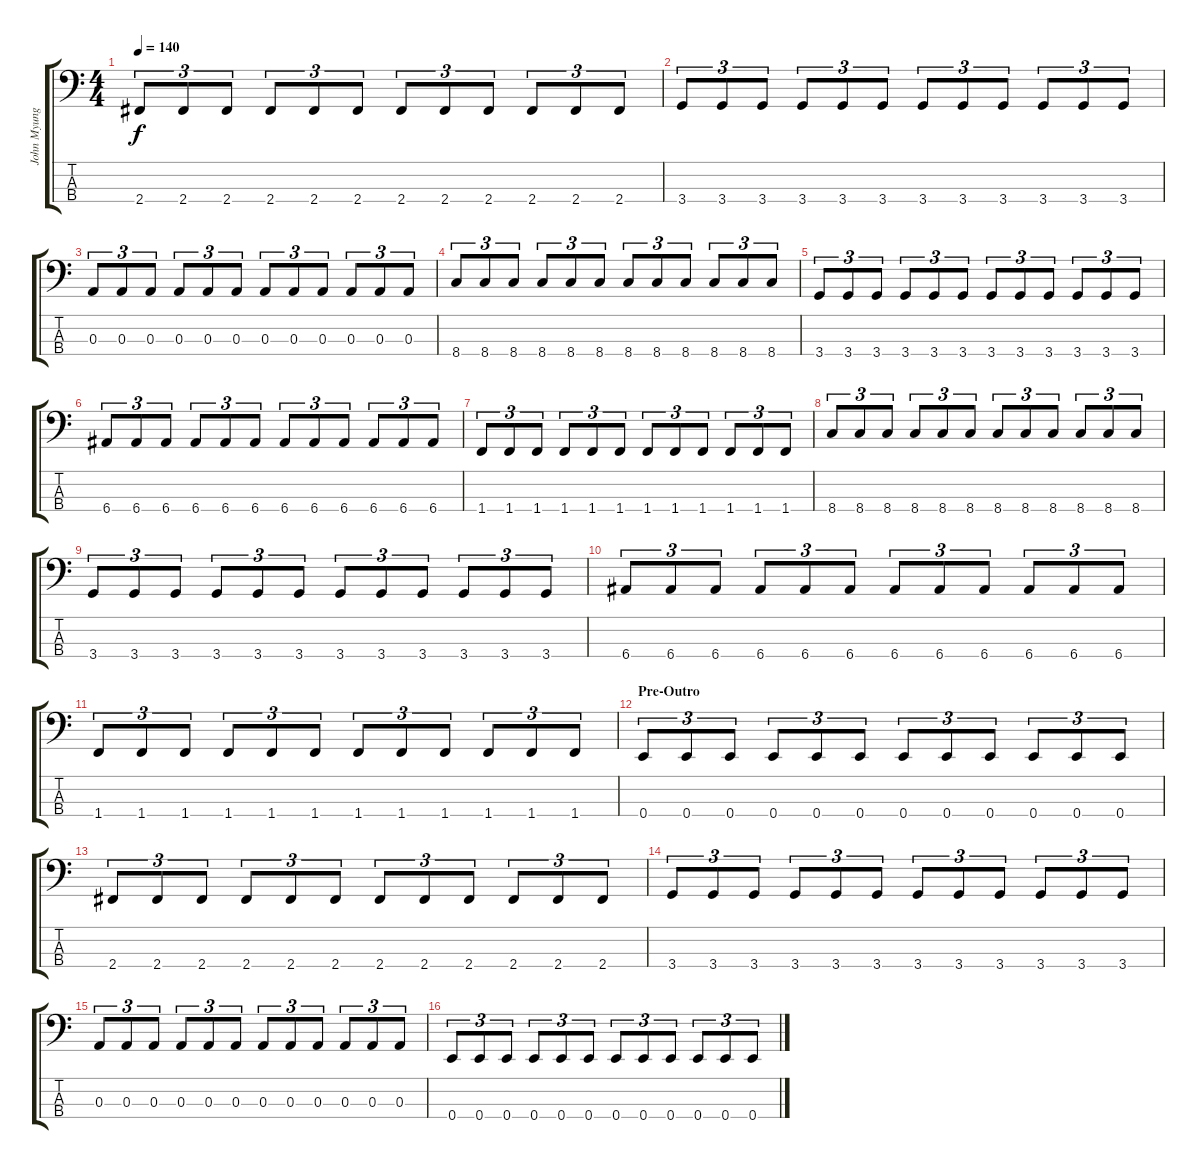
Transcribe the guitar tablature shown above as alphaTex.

\track ("John Myung Bass Guitar" "John Myung") {instrument electricbassfinger}
\staff {score tabs}
\tuning (G2 D2 A1 E1) {hide}
\ts (4 4)
\tempo 140
\clef f4
\ks c
2.4.8{tu (3 2) dy f} 2.4.8{tu (3 2)} 2.4.8{tu (3 2)} 2.4.8{tu (3 2)} 2.4.8{tu (3 2)} 2.4.8{tu (3 2)} 2.4.8{tu (3 2)} 2.4.8{tu (3 2)} 2.4.8{tu (3 2)} 2.4.8{tu (3 2)} 2.4.8{tu (3 2)} 2.4.8{tu (3 2)} |
3.4.8{tu (3 2)} 3.4.8{tu (3 2)} 3.4.8{tu (3 2)} 3.4.8{tu (3 2)} 3.4.8{tu (3 2)} 3.4.8{tu (3 2)} 3.4.8{tu (3 2)} 3.4.8{tu (3 2)} 3.4.8{tu (3 2)} 3.4.8{tu (3 2)} 3.4.8{tu (3 2)} 3.4.8{tu (3 2)} |
0.3.8{tu (3 2)} 0.3.8{tu (3 2)} 0.3.8{tu (3 2)} 0.3.8{tu (3 2)} 0.3.8{tu (3 2)} 0.3.8{tu (3 2)} 0.3.8{tu (3 2)} 0.3.8{tu (3 2)} 0.3.8{tu (3 2)} 0.3.8{tu (3 2)} 0.3.8{tu (3 2)} 0.3.8{tu (3 2)} |
\section ("" "")
8.4.8{tu (3 2)} 8.4.8{tu (3 2)} 8.4.8{tu (3 2)} 8.4.8{tu (3 2)} 8.4.8{tu (3 2)} 8.4.8{tu (3 2)} 8.4.8{tu (3 2)} 8.4.8{tu (3 2)} 8.4.8{tu (3 2)} 8.4.8{tu (3 2)} 8.4.8{tu (3 2)} 8.4.8{tu (3 2)} |
3.4.8{tu (3 2)} 3.4.8{tu (3 2)} 3.4.8{tu (3 2)} 3.4.8{tu (3 2)} 3.4.8{tu (3 2)} 3.4.8{tu (3 2)} 3.4.8{tu (3 2)} 3.4.8{tu (3 2)} 3.4.8{tu (3 2)} 3.4.8{tu (3 2)} 3.4.8{tu (3 2)} 3.4.8{tu (3 2)} |
6.4.8{tu (3 2)} 6.4.8{tu (3 2)} 6.4.8{tu (3 2)} 6.4.8{tu (3 2)} 6.4.8{tu (3 2)} 6.4.8{tu (3 2)} 6.4.8{tu (3 2)} 6.4.8{tu (3 2)} 6.4.8{tu (3 2)} 6.4.8{tu (3 2)} 6.4.8{tu (3 2)} 6.4.8{tu (3 2)} |
1.4.8{tu (3 2)} 1.4.8{tu (3 2)} 1.4.8{tu (3 2)} 1.4.8{tu (3 2)} 1.4.8{tu (3 2)} 1.4.8{tu (3 2)} 1.4.8{tu (3 2)} 1.4.8{tu (3 2)} 1.4.8{tu (3 2)} 1.4.8{tu (3 2)} 1.4.8{tu (3 2)} 1.4.8{tu (3 2)} |
8.4.8{tu (3 2)} 8.4.8{tu (3 2)} 8.4.8{tu (3 2)} 8.4.8{tu (3 2)} 8.4.8{tu (3 2)} 8.4.8{tu (3 2)} 8.4.8{tu (3 2)} 8.4.8{tu (3 2)} 8.4.8{tu (3 2)} 8.4.8{tu (3 2)} 8.4.8{tu (3 2)} 8.4.8{tu (3 2)} |
3.4.8{tu (3 2)} 3.4.8{tu (3 2)} 3.4.8{tu (3 2)} 3.4.8{tu (3 2)} 3.4.8{tu (3 2)} 3.4.8{tu (3 2)} 3.4.8{tu (3 2)} 3.4.8{tu (3 2)} 3.4.8{tu (3 2)} 3.4.8{tu (3 2)} 3.4.8{tu (3 2)} 3.4.8{tu (3 2)} |
6.4.8{tu (3 2)} 6.4.8{tu (3 2)} 6.4.8{tu (3 2)} 6.4.8{tu (3 2)} 6.4.8{tu (3 2)} 6.4.8{tu (3 2)} 6.4.8{tu (3 2)} 6.4.8{tu (3 2)} 6.4.8{tu (3 2)} 6.4.8{tu (3 2)} 6.4.8{tu (3 2)} 6.4.8{tu (3 2)} |
1.4.8{tu (3 2)} 1.4.8{tu (3 2)} 1.4.8{tu (3 2)} 1.4.8{tu (3 2)} 1.4.8{tu (3 2)} 1.4.8{tu (3 2)} 1.4.8{tu (3 2)} 1.4.8{tu (3 2)} 1.4.8{tu (3 2)} 1.4.8{tu (3 2)} 1.4.8{tu (3 2)} 1.4.8{tu (3 2)} |
\section ("" "Pre-Outro")
0.4.8{tu (3 2)} 0.4.8{tu (3 2)} 0.4.8{tu (3 2)} 0.4.8{tu (3 2)} 0.4.8{tu (3 2)} 0.4.8{tu (3 2)} 0.4.8{tu (3 2)} 0.4.8{tu (3 2)} 0.4.8{tu (3 2)} 0.4.8{tu (3 2)} 0.4.8{tu (3 2)} 0.4.8{tu (3 2)} |
2.4.8{tu (3 2)} 2.4.8{tu (3 2)} 2.4.8{tu (3 2)} 2.4.8{tu (3 2)} 2.4.8{tu (3 2)} 2.4.8{tu (3 2)} 2.4.8{tu (3 2)} 2.4.8{tu (3 2)} 2.4.8{tu (3 2)} 2.4.8{tu (3 2)} 2.4.8{tu (3 2)} 2.4.8{tu (3 2)} |
3.4.8{tu (3 2)} 3.4.8{tu (3 2)} 3.4.8{tu (3 2)} 3.4.8{tu (3 2)} 3.4.8{tu (3 2)} 3.4.8{tu (3 2)} 3.4.8{tu (3 2)} 3.4.8{tu (3 2)} 3.4.8{tu (3 2)} 3.4.8{tu (3 2)} 3.4.8{tu (3 2)} 3.4.8{tu (3 2)} |
0.3.8{tu (3 2)} 0.3.8{tu (3 2)} 0.3.8{tu (3 2)} 0.3.8{tu (3 2)} 0.3.8{tu (3 2)} 0.3.8{tu (3 2)} 0.3.8{tu (3 2)} 0.3.8{tu (3 2)} 0.3.8{tu (3 2)} 0.3.8{tu (3 2)} 0.3.8{tu (3 2)} 0.3.8{tu (3 2)} |
0.4.8{tu (3 2)} 0.4.8{tu (3 2)} 0.4.8{tu (3 2)} 0.4.8{tu (3 2)} 0.4.8{tu (3 2)} 0.4.8{tu (3 2)} 0.4.8{tu (3 2)} 0.4.8{tu (3 2)} 0.4.8{tu (3 2)} 0.4.8{tu (3 2)} 0.4.8{tu (3 2)} 0.4.8{tu (3 2)}
